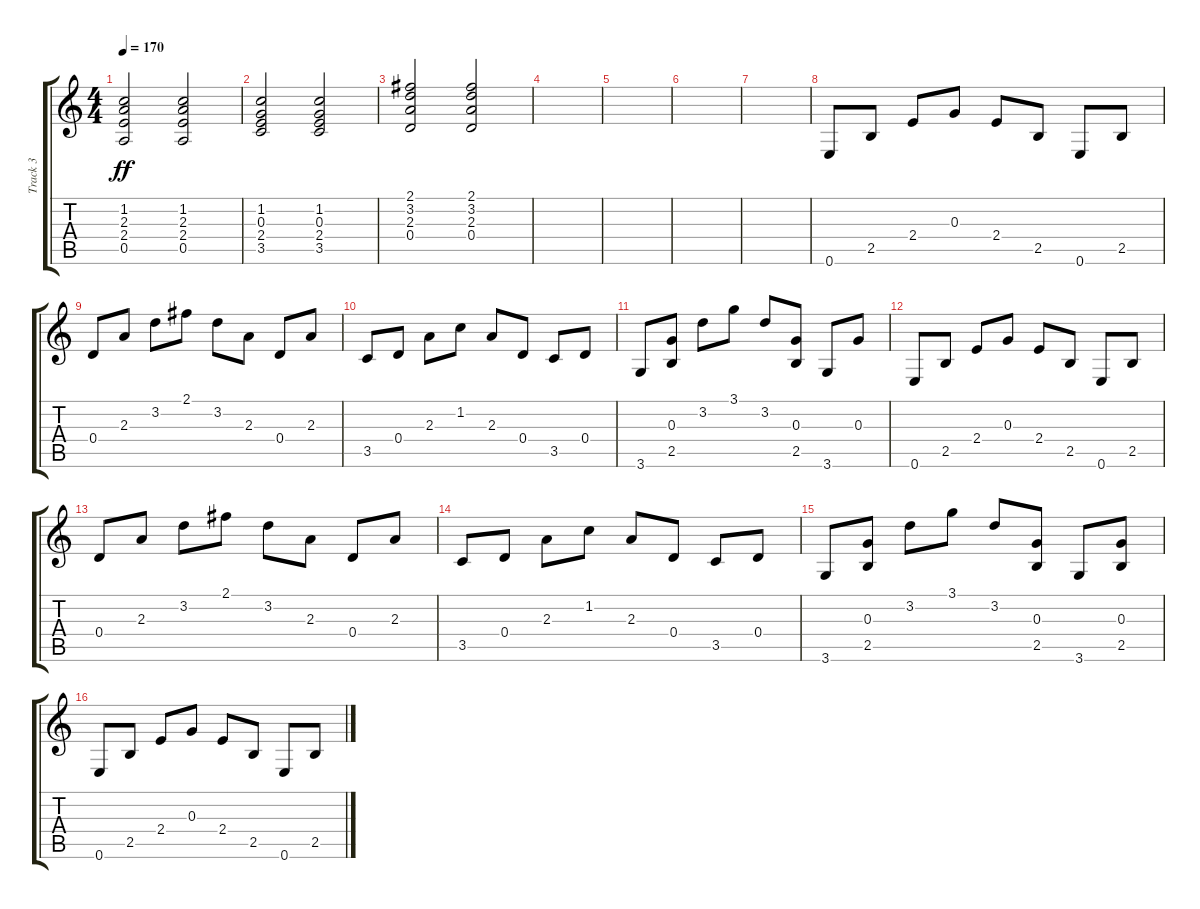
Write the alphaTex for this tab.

\track ("Track 3" "Track 3") {instrument electricguitarclean}
\staff {score tabs}
\tuning (E4 B3 G3 D3 A2 E2) {hide}
\ts (4 4)
\tempo 170
\clef g2
\ks c
(1.2 2.3 2.4 0.5).2{dy ff} (1.2 2.3 2.4 0.5).2 |
(1.2 0.3 2.4 3.5).2 (1.2 0.3 2.4 3.5).2 |
(2.1 3.2 2.3 0.4).2 (2.1 3.2 2.3 0.4).2 |
|
|
|
|
0.6.8 2.5.8 2.4.8 0.3.8 2.4.8 2.5.8 0.6.8 2.5.8 |
0.4.8 2.3.8 3.2.8 2.1.8 3.2.8 2.3.8 0.4.8 2.3.8 |
3.5.8 0.4.8 2.3.8 1.2.8 2.3.8 0.4.8 3.5.8 0.4.8 |
3.6.8 (0.3 2.5).8 3.2.8 3.1.8 3.2.8 (0.3 2.5).8 3.6.8 0.3.8 |
0.6.8 2.5.8 2.4.8 0.3.8 2.4.8 2.5.8 0.6.8 2.5.8 |
0.4.8 2.3.8 3.2.8 2.1.8 3.2.8 2.3.8 0.4.8 2.3.8 |
3.5.8 0.4.8 2.3.8 1.2.8 2.3.8 0.4.8 3.5.8 0.4.8 |
3.6.8 (0.3 2.5).8 3.2.8 3.1.8 3.2.8 (0.3 2.5).8 3.6.8 (0.3 2.5).8 |
0.6.8 2.5.8 2.4.8 0.3.8 2.4.8 2.5.8 0.6.8 2.5.8
